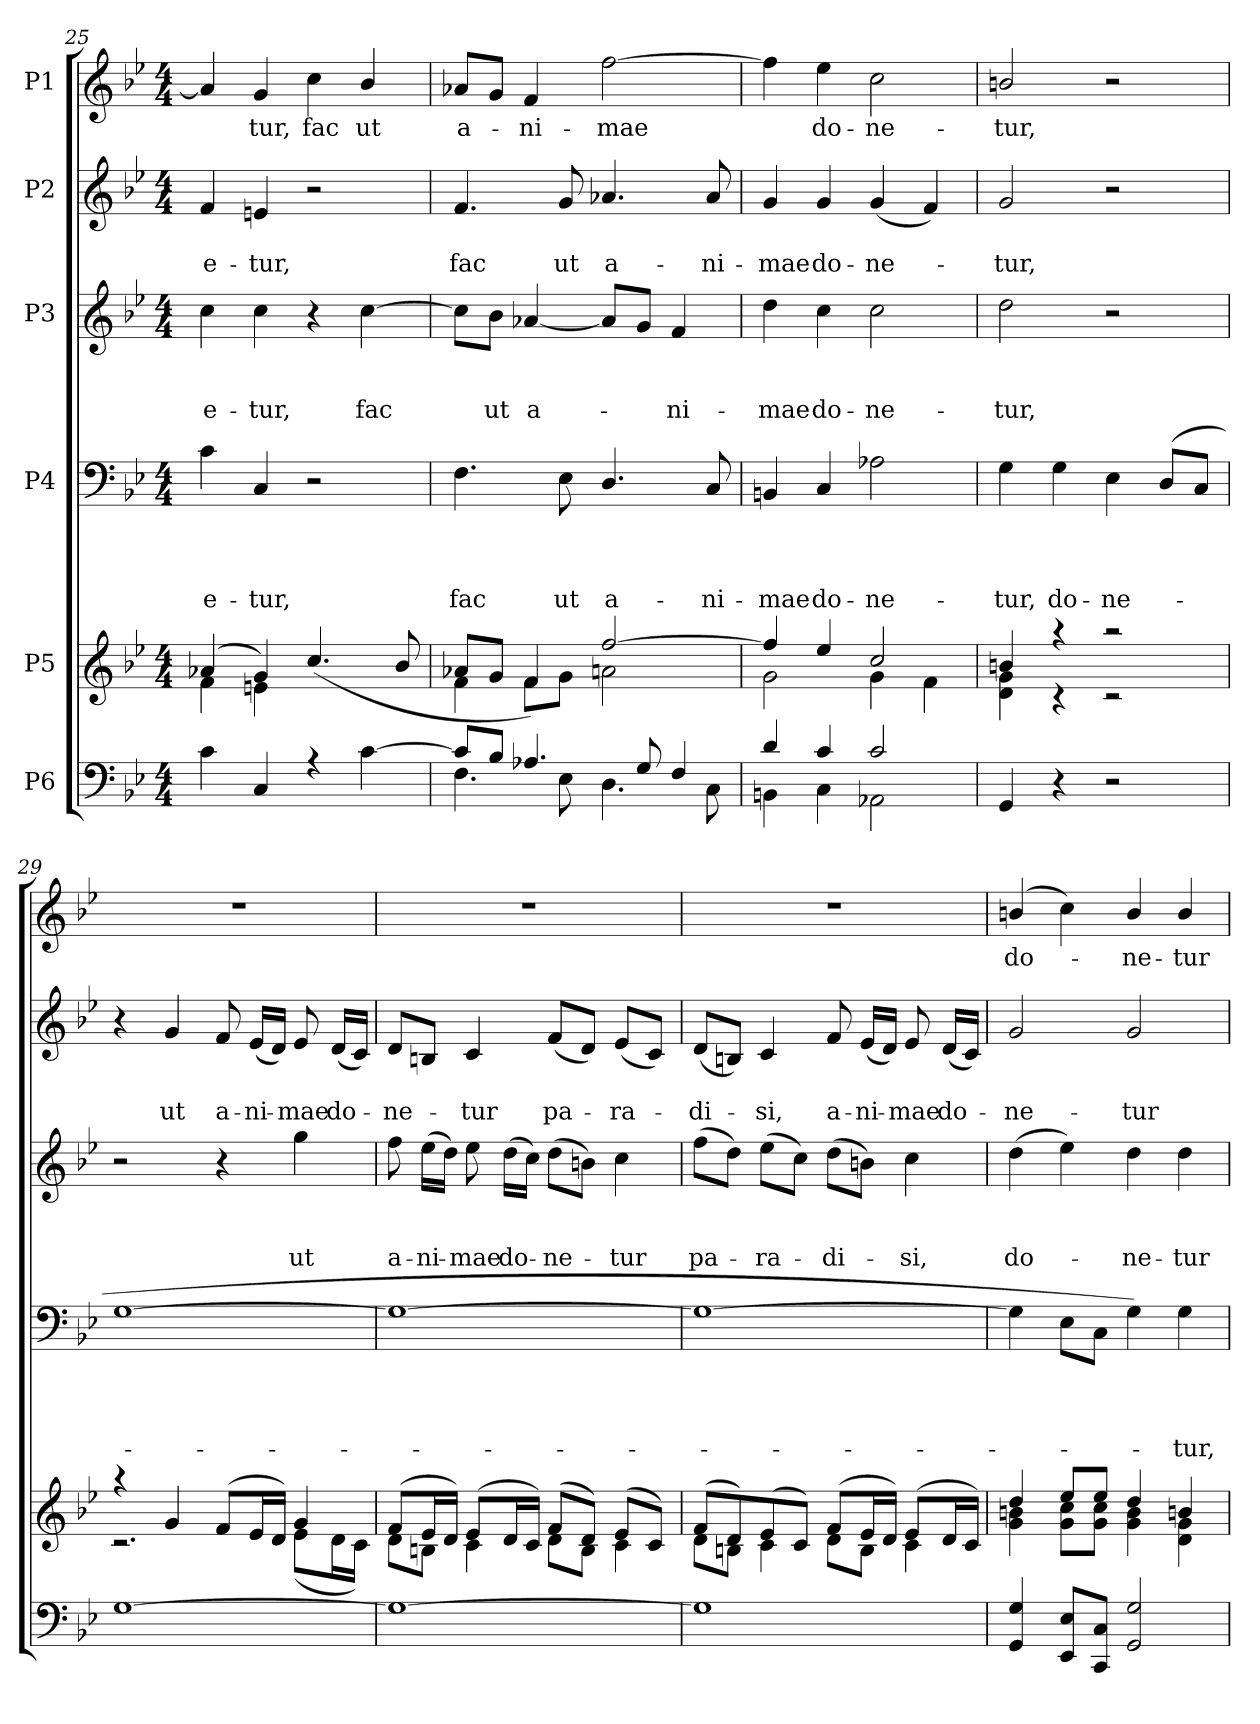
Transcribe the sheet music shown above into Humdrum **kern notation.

**kern	**kern	**kern	**text	**text	**text	**text	**kern	**text	**text	**text	**kern	**text	**text	**kern	**text
*part6	*part5	*part4	*part4	*part4	*part4	*part4	*part3	*part3	*part3	*part3	*part2	*part2	*part2	*part1	*part1
*staff6	*staff5	*staff4	*staff4	*staff4	*staff4	*staff4	*staff3	*staff3	*staff3	*staff3	*staff2	*staff2	*staff2	*staff1	*staff1
*I"P6	*I"P5	*I"P4	*	*	*	*	*I"P3	*	*	*	*I"P2	*	*	*I"P1	*
*clefF4	*clefG2	*clefF4	*	*	*	*	*clefG2	*	*	*	*clefG2	*	*	*clefG2	*
*	*	*	*	*	*	*	*ITrd7c12	*	*	*	*	*	*	*	*
*k[b-e-]	*k[b-e-]	*k[b-e-]	*	*	*	*	*k[b-e-]	*	*	*	*k[b-e-]	*	*	*k[b-e-]	*
*B-:	*B-:	*B-:	*	*	*	*	*B-:	*	*	*	*B-:	*	*	*B-:	*
*M4/4	*M4/4	*M4/4	*	*	*	*	*M4/4	*	*	*	*M4/4	*	*	*M4/4	*
=25	=25	=25	=25	=25	=25	=25	=25	=25	=25	=25	=25	=25	=25	=25	=25
*^	*^	*	*	*	*	*	*	*	*	*	*	*	*	*	*
!	!	!	!	!	!	!	!	!LO:LY:b	!	!	!	!LO:LY:b	!	!	!LO:LY:b	!	!
4c\	1ryy	(>4a-X/	4f\	4c\	.	.	.	-e-	4c\	.	.	-e-	4f/	.	-e-	4a-/]	.
!	!	!	!	!	!	!	!	!LO:LY:b	!	!	!	!LO:LY:b	!	!	!LO:LY:b	!	!LO:LY:b
4C/	.	4g/)	4en\	4C/	.	.	.	-tur,	4c\	.	.	-tur,	4en/	.	-tur,	4g/	-tur,
!	!	!	!	!	!	!	!	!	!	!	!	!	!	!	!	!	!LO:LY:b
4r	.	(>4.cc/	2ryy	2r	.	.	.	.	4r	.	.	.	2r	.	.	4cc\	fac
!	!	!	!	!	!	!	!	!	!	!	!	!LO:LY:b	!	!	!	!	!LO:LY:b
[>4c\	.	.	.	.	.	.	.	.	[>4c\	.	.	fac	.	.	.	4b-/	ut
.	.	8b-/	.	.	.	.	.	.	.	.	.	.	.	.	.	.	.
=26	=26	=26	=26	=26	=26	=26	=26	=26	=26	=26	=26	=26	=26	=26	=26	=26	=26
!	!	!	!	!	!	!	!	!LO:LY:b	!	!	!	!	!	!	!LO:LY:b	!	!LO:LY:b
8c/L]	4.F\	8a-X/L	4f\	4.F\	.	.	.	fac	8c\L]	.	.	.	4.f/	.	fac	8a-X/L	a-
!	!	!	!	!	!	!	!	!	!	!	!	!LO:LY:b	!	!	!	!	!
8B-/J	.	8g/J	.	.	.	.	.	.	8B-\J	.	.	ut	.	.	.	8g/J	.
!	!	!	!	!	!	!	!	!	!	!	!	!LO:LY:b	!	!	!	!	!LO:LY:b
4.A-X/	.	4f/)	8f\L	.	.	.	.	.	[<4A-X/	.	.	a-	.	.	.	4f/	-ni-
!	!	!	!	!	!	!	!	!LO:LY:b	!	!	!	!	!	!	!LO:LY:b	!	!
.	8E-\	.	8g\J	8E-\	.	.	.	ut	.	.	.	.	8g/	.	ut	.	.
!	!	!	!	!	!	!	!	!LO:LY:b	!	!	!	!	!	!	!LO:LY:b	!	!LO:LY:b
.	4.D\	[>2ff/	2an\	4.D/	.	.	.	a-	8A-/L]	.	.	.	4.a-X/	.	a-	[>2ff\	-mae
8G/	.	.	.	.	.	.	.	.	8G/J	.	.	.	.	.	.	.	.
!	!	!	!	!	!	!	!	!	!	!	!	!LO:LY:b	!	!	!	!	!
4F/	.	.	.	.	.	.	.	.	4F/	.	.	-ni-	.	.	.	.	.
!	!	!	!	!	!	!	!	!LO:LY:b	!	!	!	!	!	!	!LO:LY:b	!	!
.	8C\	.	.	8C/	.	.	.	-ni-	.	.	.	.	8a-/	.	-ni-	.	.
!!LO:LB:g=z
=27	=27	=27	=27	=27	=27	=27	=27	=27	=27	=27	=27	=27	=27	=27	=27	=27	=27
!	!	!	!	!	!	!	!	!LO:LY:b	!	!	!	!LO:LY:b	!	!	!LO:LY:b	!	!
4d/	4BBn\	4ff/]	2g\	4BBn/	.	.	.	-mae	4d\	.	.	-mae	4g/	.	-mae	4ff\]	.
!	!	!	!	!	!	!	!	!LO:LY:b	!	!	!	!LO:LY:b	!	!	!LO:LY:b	!	!LO:LY:b
4c/	4C\	4ee-/	.	4C/	.	.	.	do-	4c\	.	.	do-	4g/	.	do-	4ee-\	do-
!	!	!	!	!	!	!	!	!LO:LY:b	!	!	!	!LO:LY:b	!	!	!LO:LY:b	!	!LO:LY:b
2c/	2AA-X\	2cc/	4g\	2A-X\	.	.	.	-ne-	2c\	.	.	-ne-	(<4g/	.	-ne-	2cc\	-ne-
.	.	.	4f\	.	.	.	.	.	.	.	.	.	4f/)	.	.	.	.
=28	=28	=28	=28	=28	=28	=28	=28	=28	=28	=28	=28	=28	=28	=28	=28	=28	=28
!	!	!	!	!	!	!	!	!LO:LY:b	!	!	!	!LO:LY:b	!	!	!LO:LY:b	!	!LO:LY:b
4GG/	2ryy	4bn/	4d\ 4g\	4G\	.	.	.	-tur,	2d\	.	.	-tur,	2g/	.	-tur,	2bn/	-tur,
!	!	!	!	!	!	!	!	!LO:LY:b	!	!	!	!	!	!	!	!	!
4r	.	4raa	4rc	4G\	.	.	.	do-	.	.	.	.	.	.	.	.	.
*MM72	*	*MM72	*	*MM72	*	*	*	*	*MM72	*	*	*	*MM72	*	*	*MM72	*
!	!	!	!	!	!	!	!	!LO:LY:b	!	!	!	!	!	!	!	!	!
2r	2ryy	2raa	2rc	4E-\	.	.	.	-ne-	2r	.	.	.	2r	.	.	2r	.
.	.	.	.	(>8D/L	.	.	.	.	.	.	.	.	.	.	.	.	.
.	.	.	.	8C/J	.	.	.	.	.	.	.	.	.	.	.	.	.
=29	=29	=29	=29	=29	=29	=29	=29	=29	=29	=29	=29	=29	=29	=29	=29	=29	=29
[>1G	1ryy	4raa	2.rc	[>1G	.	.	.	.	2r	.	.	.	4r	.	.	1r	.
!	!	!	!	!	!	!	!	!	!	!	!	!	!	!	!LO:LY:b	!	!
.	.	4g/	.	.	.	.	.	.	.	.	.	.	4g/	.	ut	.	.
!	!	!	!	!	!	!	!	!	!	!	!	!	!	!	!LO:LY:b	!	!
.	.	(>8f/L	.	.	.	.	.	.	4r	.	.	.	8f/	.	a-	.	.
!	!	!	!	!	!	!	!	!	!	!	!	!	!	!	!LO:LY:b	!	!
.	.	16e-/L	.	.	.	.	.	.	.	.	.	.	(<16e-/LL	.	-ni-	.	.
.	.	16d/JJ)	.	.	.	.	.	.	.	.	.	.	16d/JJ)	.	.	.	.
!	!	!	!	!	!	!	!	!	!	!	!	!LO:LY:b	!	!	!LO:LY:b	!	!
.	.	4g/	(<8e-\L	.	.	.	.	.	4g\	.	.	ut	8e-/	.	-mae	.	.
!	!	!	!	!	!	!	!	!	!	!	!	!	!	!	!LO:LY:b	!	!
.	.	.	16d\L	.	.	.	.	.	.	.	.	.	(<16d/LL	.	do-	.	.
.	.	.	16c\JJ)	.	.	.	.	.	.	.	.	.	16c/JJ)	.	.	.	.
=30	=30	=30	=30	=30	=30	=30	=30	=30	=30	=30	=30	=30	=30	=30	=30	=30	=30
!	!	!	!	!	!	!	!	!	!	!	!	!LO:LY:b	!	!	!LO:LY:b	!	!
1G_	1ryy	(>8f/L	8d\L	1G_	.	.	.	.	8f\	.	.	a-	8d/L	.	-ne-	1r	.
!	!	!	!	!	!	!	!	!	!	!	!	!LO:LY:b	!	!	!	!	!
.	.	16e-/L	8Bn\J	.	.	.	.	.	(>16e-\LL	.	.	-ni-	8Bn/J	.	.	.	.
.	.	16d/JJ)	.	.	.	.	.	.	16d\JJ)	.	.	.	.	.	.	.	.
!	!	!	!	!	!	!	!	!	!	!	!	!LO:LY:b	!	!	!LO:LY:b	!	!
.	.	(>8e-/L	4c\	.	.	.	.	.	8e-\	.	.	-mae	4c/	.	-tur	.	.
!	!	!	!	!	!	!	!	!	!	!	!	!LO:LY:b	!	!	!	!	!
.	.	16d/L	.	.	.	.	.	.	(>16d\LL	.	.	do-	.	.	.	.	.
.	.	16c/JJ)	.	.	.	.	.	.	16c\JJ)	.	.	.	.	.	.	.	.
!	!	!	!	!	!	!	!	!	!	!	!	!LO:LY:b	!	!	!LO:LY:b	!	!
.	.	(>8f/L	8d\L	.	.	.	.	.	(>8d\L	.	.	-ne-	(<8f/L	.	pa-	.	.
.	.	8d/J)	8B\J	.	.	.	.	.	8Bn\J)	.	.	.	8d/J)	.	.	.	.
!	!	!	!	!	!	!	!	!	!	!	!	!LO:LY:b	!	!	!LO:LY:b	!	!
.	.	(>8e-/L	4c\	.	.	.	.	.	4c\	.	.	-tur	(<8e-/L	.	-ra-	.	.
.	.	8c/J)	.	.	.	.	.	.	.	.	.	.	8c/J)	.	.	.	.
=31	=31	=31	=31	=31	=31	=31	=31	=31	=31	=31	=31	=31	=31	=31	=31	=31	=31
!	!	!	!	!	!	!	!	!	!	!	!	!LO:LY:b	!	!	!LO:LY:b	!	!
1G]	1ryy	(>8f/L	8d\L	1G_	.	.	.	.	(>8f\L	.	.	pa-	(<8d/L	.	-di-	1r	.
.	.	8d/)	8Bn\J	.	.	.	.	.	8d\J)	.	.	.	8Bn/J)	.	.	.	.
!	!	!	!	!	!	!	!	!	!	!	!	!LO:LY:b	!	!	!LO:LY:b	!	!
.	.	(>8e-/	4c\	.	.	.	.	.	(>8e-\L	.	.	-ra-	4c/	.	-si,	.	.
.	.	8c/J)	.	.	.	.	.	.	8c\J)	.	.	.	.	.	.	.	.
!	!	!	!	!	!	!	!	!	!	!	!	!LO:LY:b	!	!	!LO:LY:b	!	!
.	.	(>8f/L	8d\L	.	.	.	.	.	(>8d\L	.	.	-di-	8f/	.	a-	.	.
!	!	!	!	!	!	!	!	!	!	!	!	!	!	!	!LO:LY:b	!	!
.	.	16e-/L	8B\J	.	.	.	.	.	8Bn\J)	.	.	.	(<16e-/LL	.	-ni-	.	.
.	.	16d/JJ)	.	.	.	.	.	.	.	.	.	.	16d/JJ)	.	.	.	.
!	!	!	!	!	!	!	!	!	!	!	!	!LO:LY:b	!	!	!LO:LY:b	!	!
.	.	(>8e-/L	4c\	.	.	.	.	.	4c\	.	.	-si,	8e-/	.	-mae	.	.
!	!	!	!	!	!	!	!	!	!	!	!	!	!	!	!LO:LY:b	!	!
.	.	16d/L	.	.	.	.	.	.	.	.	.	.	(<16d/LL	.	do-	.	.
.	.	16c/JJ)	.	.	.	.	.	.	.	.	.	.	16c/JJ)	.	.	.	.
!!LO:PB:g=z
=32	=32	=32	=32	=32	=32	=32	=32	=32	=32	=32	=32	=32	=32	=32	=32	=32	=32
!	!	!	!	!	!	!	!	!	!	!	!	!LO:LY:b	!	!	!LO:LY:b	!	!LO:LY:b
4GG/ 4G/	1ryy	4dd/	4g\ 4bn\	4G\]	.	.	.	.	(>4d\	.	.	do-	2g/	.	-ne-	(<4bn/	do-
8EE-/ 8E-/L	.	8ee-/L	8g\ 8cc\L	8E-\L	.	.	.	.	4e-\)	.	.	.	.	.	.	4cc\)	.
8CC/ 8C/J	.	8ee-/J	8g\ 8cc\J	8C\J	.	.	.	.	.	.	.	.	.	.	.	.	.
!	!	!	!	!	!	!	!	!	!	!	!	!LO:LY:b	!	!	!LO:LY:b	!	!LO:LY:b
2GG/ 2G/	.	4dd/	4g\ 4b\	4G\)	.	.	.	.	4d\	.	.	-ne-	2g/	.	-tur	4b/	-ne-
!	!	!	!	!	!	!	!	!LO:LY:b	!	!	!	!LO:LY:b	!	!	!	!	!LO:LY:b
.	.	4bni/	4d\ 4g\	4G\	.	.	.	-tur,	4d\	.	.	-tur	.	.	.	4b/	-tur
*v	*v	*	*	*	*	*	*	*	*	*	*	*	*	*	*	*	*
*	*v	*v	*	*	*	*	*	*	*	*	*	*	*	*	*	*
=	=	=	=	=	=	=	=	=	=	=	=	=	=	=	=
*-	*-	*-	*-	*-	*-	*-	*-	*-	*-	*-	*-	*-	*-	*-	*-
